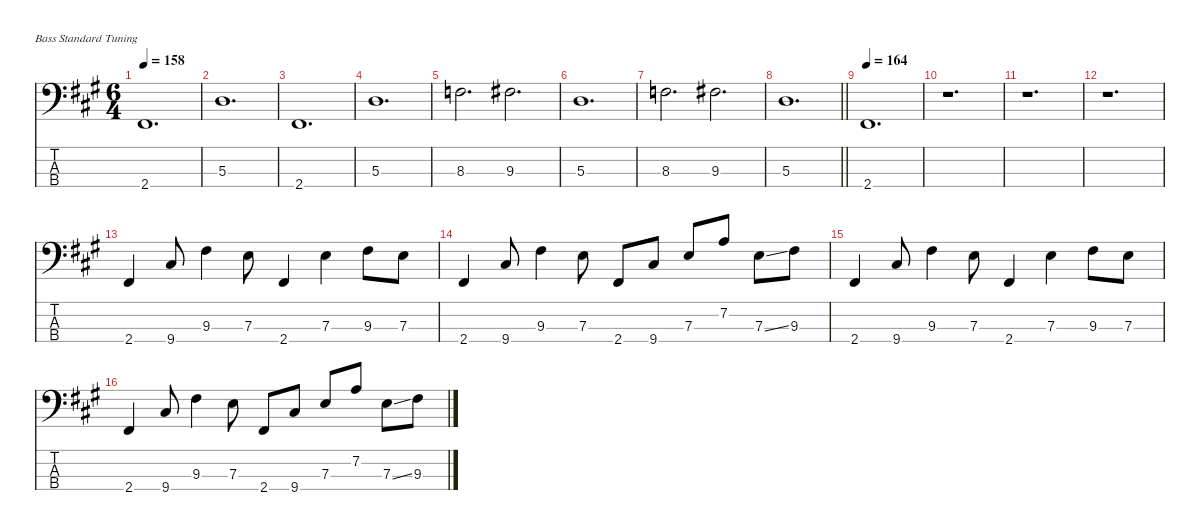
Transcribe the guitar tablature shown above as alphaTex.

\defaultSystemsLayout 4
\hideDynamics
\bracketExtendMode nobrackets
\singleTrackTrackNamePolicy hidden
\multiTrackTrackNamePolicy hidden
\firstSystemTrackNameMode fullname
\firstSystemTrackNameOrientation horizontal
\otherSystemsTrackNameOrientation horizontal
\track ("Bass" "el.bs.") {instrument electricbassfinger}
\staff {score tabs}
\tuning (G2 D2 A1 E1)
\ts (6 4)
\tempo 158
\clef f4
\ks f#minor
2.4{acc #}.1{d dy f beam Up} |
5.3{acc forcenatural}.1{d beam Down} |
2.4{acc #}.1{d beam Up} |
5.3{acc forcenatural}.1{d beam Down} |
8.3{acc forcenatural}.2{d beam Down} 9.3{acc #}.2{d beam Down} |
5.3{acc forcenatural}.1{d beam Down} |
8.3{acc forcenatural}.2{d beam Down} 9.3{acc #}.2{d beam Down} |
\barLineRight lightlight
5.3{acc forcenatural}.1{d beam Down} |
\tempo 164
2.4{acc #}.1{d beam Up} |
r.1{d beam Down} |
r.1{d beam Down} |
r.1{d beam Down} |
2.4{acc #}.4{dy ff beam Up} 9.4{acc #}.8{dy f beam Up} 9.3{acc #}.4{dy ff beam Down} 7.3{acc forcenatural}.8{beam Down} 2.4{acc #}.4{beam Up} 7.3{acc forcenatural}.4{beam Down} 9.3{acc #}.8{beam Down} 7.3{acc forcenatural}.8{beam Down} |
2.4{acc #}.4{beam Up} 9.4{acc #}.8{beam Up} 9.3{acc #}.4{beam Down} 7.3{acc forcenatural}.8{beam Down} 2.4{acc #}.8{beam Up} 9.4{acc #}.8{dy f beam Up} 7.3{acc forcenatural}.8{beam Up} 7.2{acc forcenatural}.8{beam Down} 7.3{ss acc forcenatural}.8{beam Down} 9.3{acc #}.8{beam Down} |
2.4{acc #}.4{dy ff beam Up} 9.4{acc #}.8{dy f beam Up} 9.3{acc #}.4{dy ff beam Down} 7.3{acc forcenatural}.8{beam Down} 2.4{acc #}.4{beam Up} 7.3{acc forcenatural}.4{beam Down} 9.3{acc #}.8{beam Down} 7.3{acc forcenatural}.8{beam Down} |
2.4{acc #}.4{beam Up} 9.4{acc #}.8{beam Up} 9.3{acc #}.4{beam Down} 7.3{acc forcenatural}.8{beam Down} 2.4{acc #}.8{beam Up} 9.4{acc #}.8{dy f beam Up} 7.3{acc forcenatural}.8{beam Up} 7.2{acc forcenatural}.8{beam Down} 7.3{ss acc forcenatural}.8{beam Down} 9.3{acc #}.8{beam Down}
